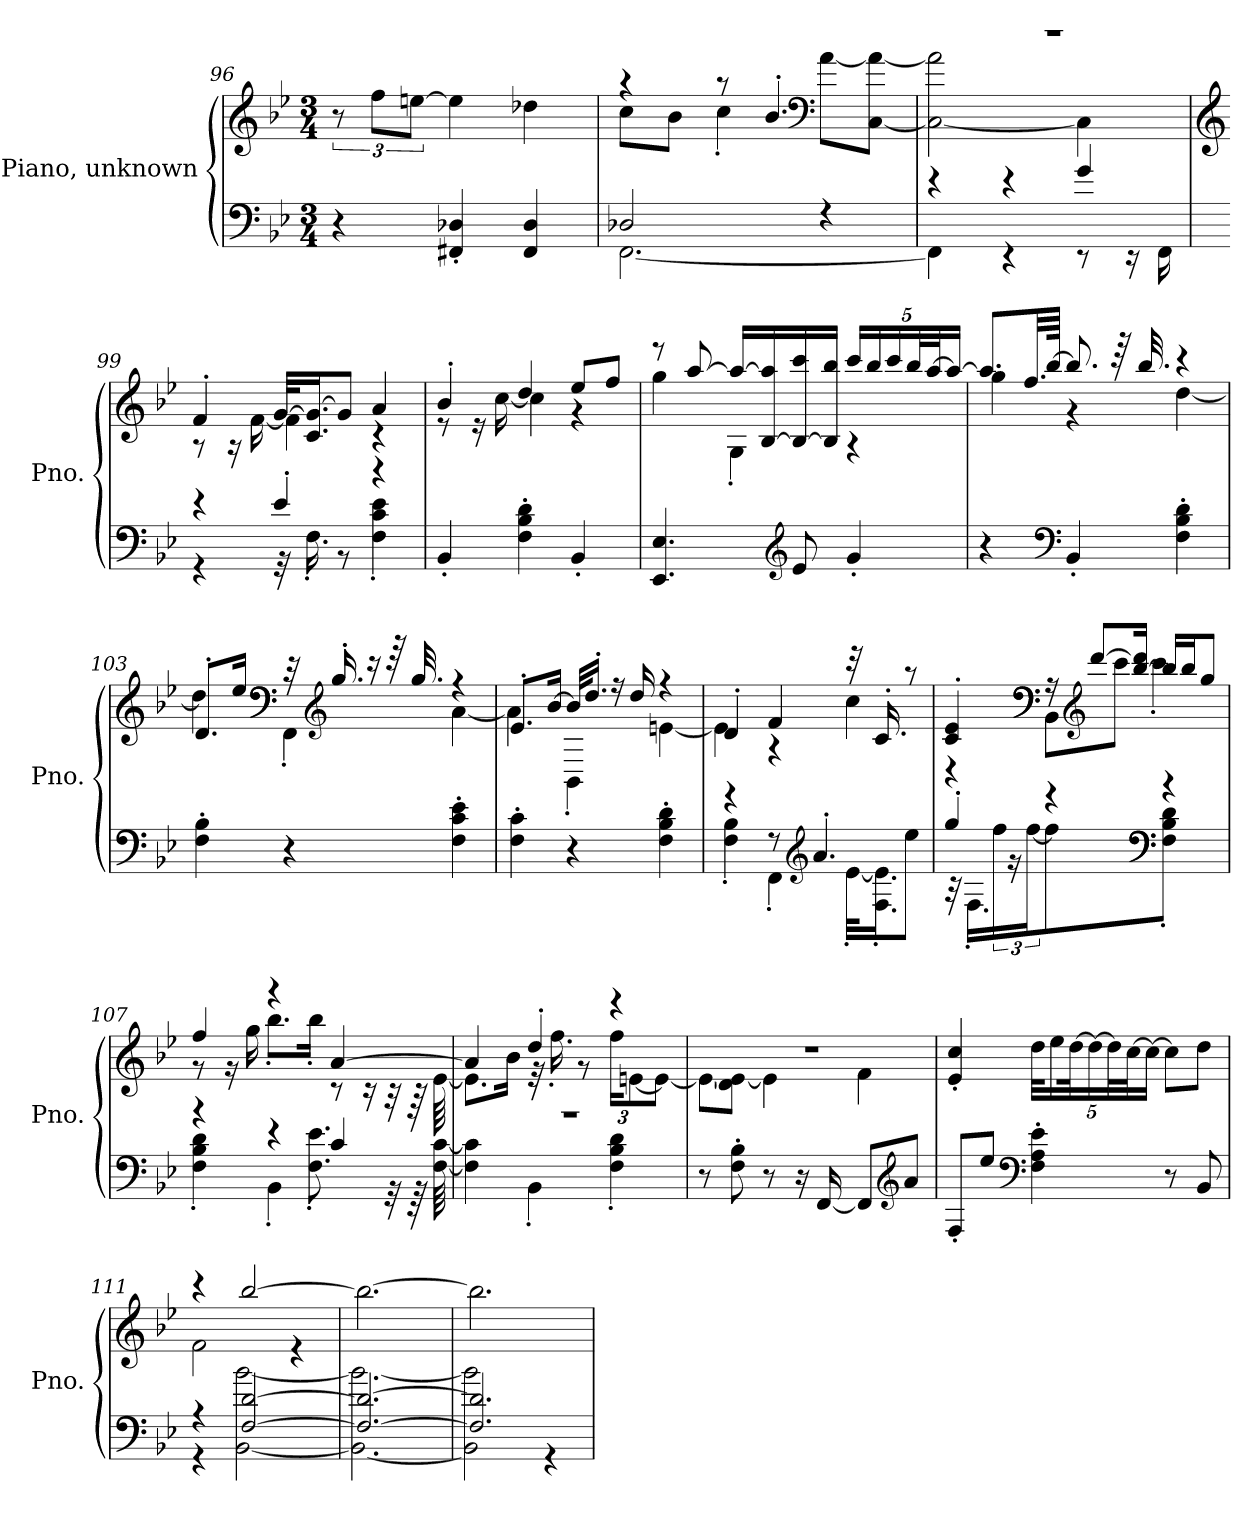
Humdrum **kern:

**kern	**kern
*part1	*part1
*staff2	*staff1
*I"Piano, unknown	*
*I'Pno.	*
*clefF4	*clefG2
*k[b-e-]	*k[b-e-]
*M3/4	*M3/4
=96	=96
4r	12r
.	12ff\L
.	[12een\J
4FF#X/' 4D-X/'	4ee\]
4FF#/ 4D-/	4dd-X\
=97	=97
*^	*^
2D-X/	[2.FF\	4r	8cc\L
.	.	.	8b-\J
.	.	8r	4cc'\
.	.	4.b-'/	.
*	*	*clefF4	*
4r	.	.	[8a\L
.	.	.	[8C\ 8a\_J
=98	=98	=98	=98
4r	4FF\]	2.r	2C\_ 2a\]
4r	4r	.	.
4g/	8r	.	4C\]
.	16r	.	.
.	16FF\	.	.
!!LO:LB:g=z	!!
=99	=99	=99	=99
*	*	*clefG2	*
4r	4r	4f'/	8r
.	.	.	16r
.	.	.	[16f\
4e-'/	32r	[32g/KLL	4f\]
.	16.F'\	16.c/ 16.g/_J	.
.	8r	8g/J]	.
4r	4F\' 4c\' 4e-\'	4a/	4r
*v	*v	*	*
=100	=100	=100
4BB-'/	4b-'/	8r
.	.	16r
.	.	[16cc\
4F\' 4B-\' 4d\'	4dd/	4cc\]
4BB-'/	8ee-/L	4r
.	8ff/J	.
=101	=101	=101
4.EE-/ 4.E-/	8r	4gg\
.	[8aa/	.
.	16aa/LL_	4G'\
.	[16B-/ 16aa/]	.
*clefG2	*	*
8e-/	16B-/_ 16ccc/	.
.	16B-/] 16bb-/JJ	.
*	*Xbrackettup	*
4g'/	20ccc/LL	4r
.	20bb-/	.
.	20ccc/	.
.	40bb-/L	.
.	[40aa/J	.
.	20aa/JJ_	.
!!LO:LB:g=z	!!
=102	=102	=102
4r	8.aa/L]	4gg\
.	32.ff/LL	.
.	[64bb-/JJJk	.
*clefF4	*	*
4BB-'/	8.bb-/]	4r
.	64r	.
.	32.bb-/	.
4F\' 4B-\' 4d\'	4r	[4dd\
=103	=103	=103
4F\' 4B-\'	8.d'/L	4dd\]
.	16ee-/Jk	.
*	*clefF4	*
4r	32r	4FF'\
*	*clefG2	*
.	16.gg'/	.
.	16r	.
.	64r	.
.	32.gg/	.
4F\' 4c\' 4e-\'	4r	[4a\
=104	=104	=104
4F\' 4c\'	8.e-'/L	4a\]
.	[16b-/Jk	.
4r	32b-/KLL]	4BB-'\
.	16.dd'/JJ	.
.	16r	.
.	16dd/	.
4F\' 4B-\' 4d\'	4r	[4en\
!!LO:PB:g=z	!!
=105	=105	=105
*^	*	*
4r	4F\' 4B-\'	4d'/	4e\]
8r	4FF'\	4f/	4r
*clefG2	*	*	*
4.a'/	.	.	.
.	[32e-'\KLL	32r	4cc\
.	16.F\' 16.e-\]'J	16.c'/	.
.	8ee-\J	8r	.
=106	=106	=106	=106
4gg'/	32r	4c/' 4e-/'	4r
.	16.F'\LL	.	.
.	24ff\JJ	.	.
.	24r	.	.
.	[24ff\	.	.
*	*	*clefF4	*
4r	4ff\]	16r	8BB-\L
*	*	*clefG2	*
.	.	[8ddd/L	.
.	.	.	8ccc\J
.	.	[16bb-/ 16ddd/]Jk	.
*clefF4	*	*	*
4r	4F\' 4B-\' 4d\'	16bb-/LL]	4ccc'\
.	.	16bb-/J	.
.	.	8gg/J	.
=107	=107	=107	=107
4r	4F\' 4B-\' 4d\'	4ff/	8r
.	.	.	16r
.	.	.	16gg\
4r	4BB-'\	4r	8.bb-'\L
.	.	.	16bb-'\Jk
4c/	8.F\' 8.e-\'	[4a/	8r
.	.	.	16r
.	32r	.	32r
.	64r	.	64r
.	[64F\ [64c\	.	[64e-\
!!LO:LB:g=z	!!
=108	=108	=108	=108
2.r	4F\] 4c\]	4a/]	8.e-\L]
.	.	.	16b-\Jk
.	4BB-'\	4dd'/	32r
.	.	.	16.ff'\
.	.	.	8r
.	4F\' 4B-\' 4d\'	4r	24ff\KL
.	.	.	[12en\
.	.	.	8e\J_
*v	*v	*	*
=109	=109	=109
8r	2.r	8e\L_
8F\' 8B-\'	.	8d\ 8e\_J
8r	.	4e\]
16r	.	.
[16FF/	.	.
8FF/L]	.	4f\
*clefG2	*	*
8a/J	.	.
*	*v	*v
=110	=110
8F'/L	4e-/' 4cc/'
8ee-/J	.
*clefF4	*
4F\' 4A\' 4e-\'	40dd\KLL
.	20ee-\
.	[40dd\K
.	20dd\_
.	40dd\L]
.	[40cc\J
.	20cc\JJ_
8r	8cc\L]
8BB-/	8dd\J
=111	=111
*^	*^
4r	4r	4r	2f\
[2F/ [2d/	[2BB-\ [2b-\	[2bb-/	.
.	.	.	4r
*	*	*v	*v
=112	=112	=112
2.F/_ 2.d/_	2.BB-\_ 2.b-\_	2.bb-\_
!!LO:LB:g=z
=113	=113	=113
2.F/] 2.d/]	2BB-\] 2b-\]	2.bb-\]
.	4r	.
*v	*v	*
=	=
*-	*-
